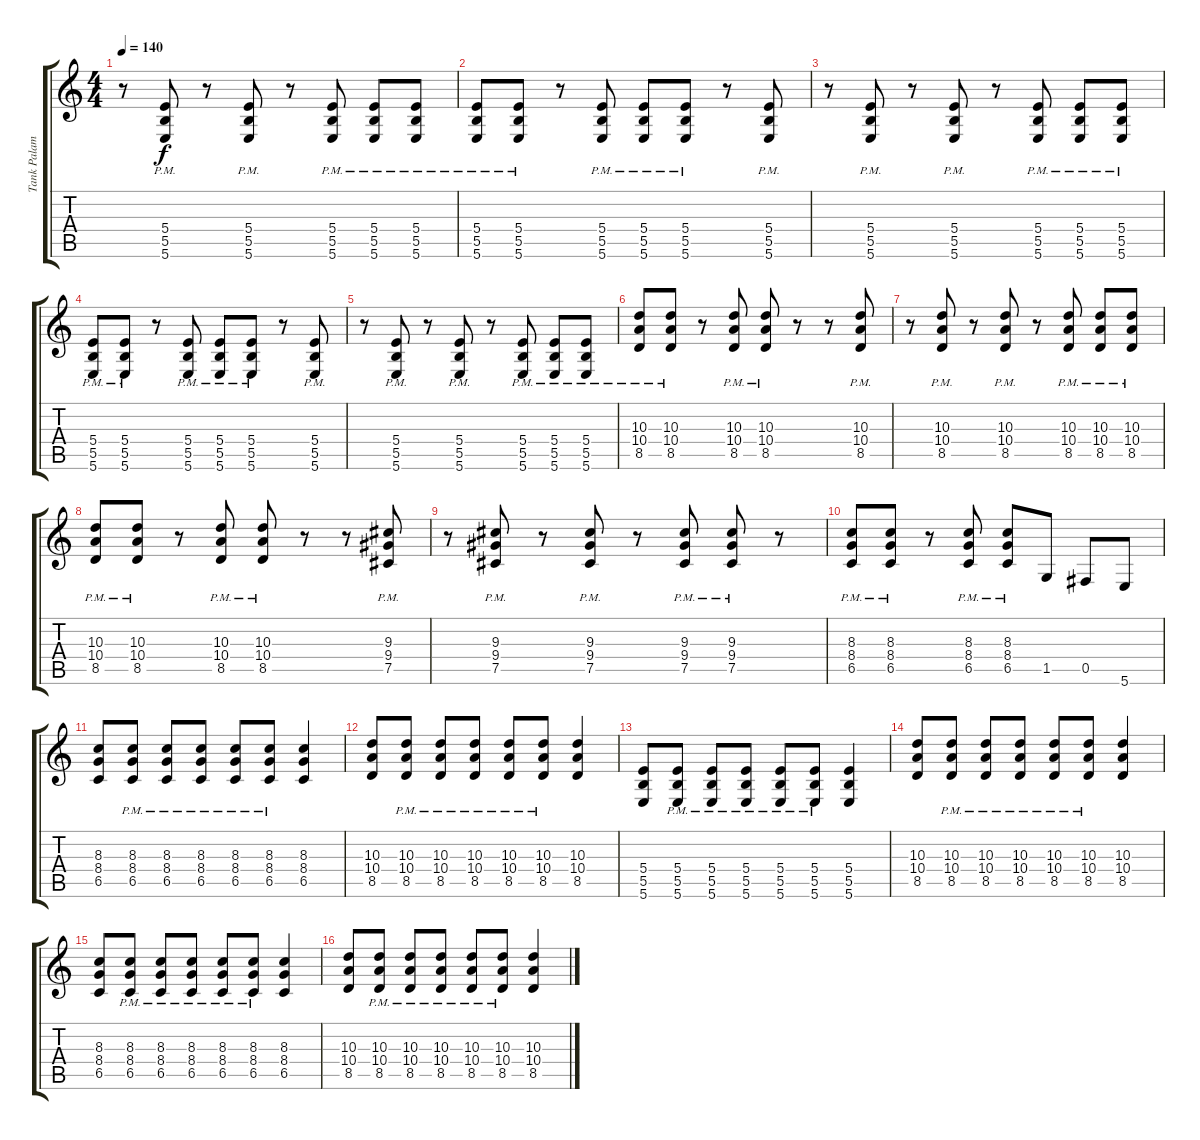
\track ("Tank Palamara I" "Tank Palam") {instrument distortionguitar}
\staff {score tabs}
\tuning (Db4 Ab3 E3 B2 Gb2 B1) {hide}
\ts (4 4)
\tempo 140
\clef g2
\ks c
r.8{dy f} (5.4{pm} 5.5{pm} 5.6{pm}).8 r.8 (5.4{pm} 5.5{pm} 5.6{pm}).8 r.8 (5.4{pm} 5.5{pm} 5.6{pm}).8 (5.4{pm} 5.5{pm} 5.6{pm}).8 (5.4{pm} 5.5{pm} 5.6{pm}).8 |
(5.4{pm} 5.5{pm} 5.6{pm}).8 (5.4{pm} 5.5{pm} 5.6{pm}).8 r.8 (5.4{pm} 5.5{pm} 5.6{pm}).8 (5.4{pm} 5.5{pm} 5.6{pm}).8 (5.4{pm} 5.5{pm} 5.6{pm}).8 r.8 (5.4{pm} 5.5{pm} 5.6{pm}).8 |
r.8 (5.4{pm} 5.5{pm} 5.6{pm}).8 r.8 (5.4{pm} 5.5{pm} 5.6{pm}).8 r.8 (5.4{pm} 5.5{pm} 5.6{pm}).8 (5.4{pm} 5.5{pm} 5.6{pm}).8 (5.4{pm} 5.5{pm} 5.6{pm}).8 |
(5.4{pm} 5.5{pm} 5.6{pm}).8 (5.4{pm} 5.5{pm} 5.6{pm}).8 r.8 (5.4{pm} 5.5{pm} 5.6{pm}).8 (5.4{pm} 5.5{pm} 5.6{pm}).8 (5.4{pm} 5.5{pm} 5.6{pm}).8 r.8 (5.4{pm} 5.5{pm} 5.6{pm}).8 |
r.8 (5.4{pm} 5.5{pm} 5.6{pm}).8 r.8 (5.4{pm} 5.5{pm} 5.6{pm}).8 r.8 (5.4{pm} 5.5{pm} 5.6{pm}).8 (5.4{pm} 5.5{pm} 5.6{pm}).8 (5.4{pm} 5.5{pm} 5.6{pm}).8 |
(10.3{pm} 10.4{pm} 8.5{pm}).8 (10.3{pm} 10.4{pm} 8.5{pm}).8 r.8 (10.3{pm} 10.4{pm} 8.5{pm}).8 (10.3{pm} 10.4{pm} 8.5{pm}).8 r.8 r.8 (10.3{pm} 10.4{pm} 8.5{pm}).8 |
r.8 (10.3{pm} 10.4{pm} 8.5{pm}).8 r.8 (10.3{pm} 10.4{pm} 8.5{pm}).8 r.8 (10.3{pm} 10.4{pm} 8.5{pm}).8 (10.3{pm} 10.4{pm} 8.5{pm}).8 (10.3{pm} 10.4{pm} 8.5{pm}).8 |
(10.3{pm} 10.4{pm} 8.5{pm}).8 (10.3{pm} 10.4{pm} 8.5{pm}).8 r.8 (10.3{pm} 10.4{pm} 8.5{pm}).8 (10.3{pm} 10.4{pm} 8.5{pm}).8 r.8 r.8 (9.3{pm} 9.4{pm} 7.5{pm}).8 |
r.8 (9.3{pm} 9.4{pm} 7.5{pm}).8 r.8 (9.3{pm} 9.4{pm} 7.5{pm}).8 r.8 (9.3{pm} 9.4{pm} 7.5{pm}).8 (9.3{pm} 9.4{pm} 7.5{pm}).8 r.8 |
(8.3{pm} 8.4{pm} 6.5{pm}).8 (8.3{pm} 8.4{pm} 6.5{pm}).8 r.8 (8.3{pm} 8.4{pm} 6.5{pm}).8 (8.3{pm} 8.4{pm} 6.5{pm}).8 1.5.8 0.5.8 5.6.8 |
(8.3 8.4 6.5).8 (8.3{pm} 8.4{pm} 6.5{pm}).8 (8.3{pm} 8.4{pm} 6.5{pm}).8 (8.3{pm} 8.4{pm} 6.5{pm}).8 (8.3{pm} 8.4{pm} 6.5{pm}).8 (8.3{pm} 8.4{pm} 6.5{pm}).8 (8.3 8.4 6.5).4 |
(10.3 10.4 8.5).8 (10.3{pm} 10.4{pm} 8.5{pm}).8 (10.3{pm} 10.4{pm} 8.5{pm}).8 (10.3{pm} 10.4{pm} 8.5{pm}).8 (10.3{pm} 10.4{pm} 8.5{pm}).8 (10.3{pm} 10.4{pm} 8.5{pm}).8 (10.3 10.4 8.5).4 |
(5.4 5.5 5.6).8 (5.4{pm} 5.5{pm} 5.6{pm}).8 (5.4{pm} 5.5{pm} 5.6{pm}).8 (5.4{pm} 5.5{pm} 5.6{pm}).8 (5.4{pm} 5.5{pm} 5.6{pm}).8 (5.4{pm} 5.5{pm} 5.6{pm}).8 (5.4 5.5 5.6).4 |
(10.3 10.4 8.5).8 (10.3{pm} 10.4{pm} 8.5{pm}).8 (10.3{pm} 10.4{pm} 8.5{pm}).8 (10.3{pm} 10.4{pm} 8.5{pm}).8 (10.3{pm} 10.4{pm} 8.5{pm}).8 (10.3{pm} 10.4{pm} 8.5{pm}).8 (10.3 10.4 8.5).4 |
(8.3 8.4 6.5).8 (8.3{pm} 8.4{pm} 6.5{pm}).8 (8.3{pm} 8.4{pm} 6.5{pm}).8 (8.3{pm} 8.4{pm} 6.5{pm}).8 (8.3{pm} 8.4{pm} 6.5{pm}).8 (8.3{pm} 8.4{pm} 6.5{pm}).8 (8.3 8.4 6.5).4 |
(10.3 10.4 8.5).8 (10.3{pm} 10.4{pm} 8.5{pm}).8 (10.3{pm} 10.4{pm} 8.5{pm}).8 (10.3{pm} 10.4{pm} 8.5{pm}).8 (10.3{pm} 10.4{pm} 8.5{pm}).8 (10.3{pm} 10.4{pm} 8.5{pm}).8 (10.3 10.4 8.5).4
